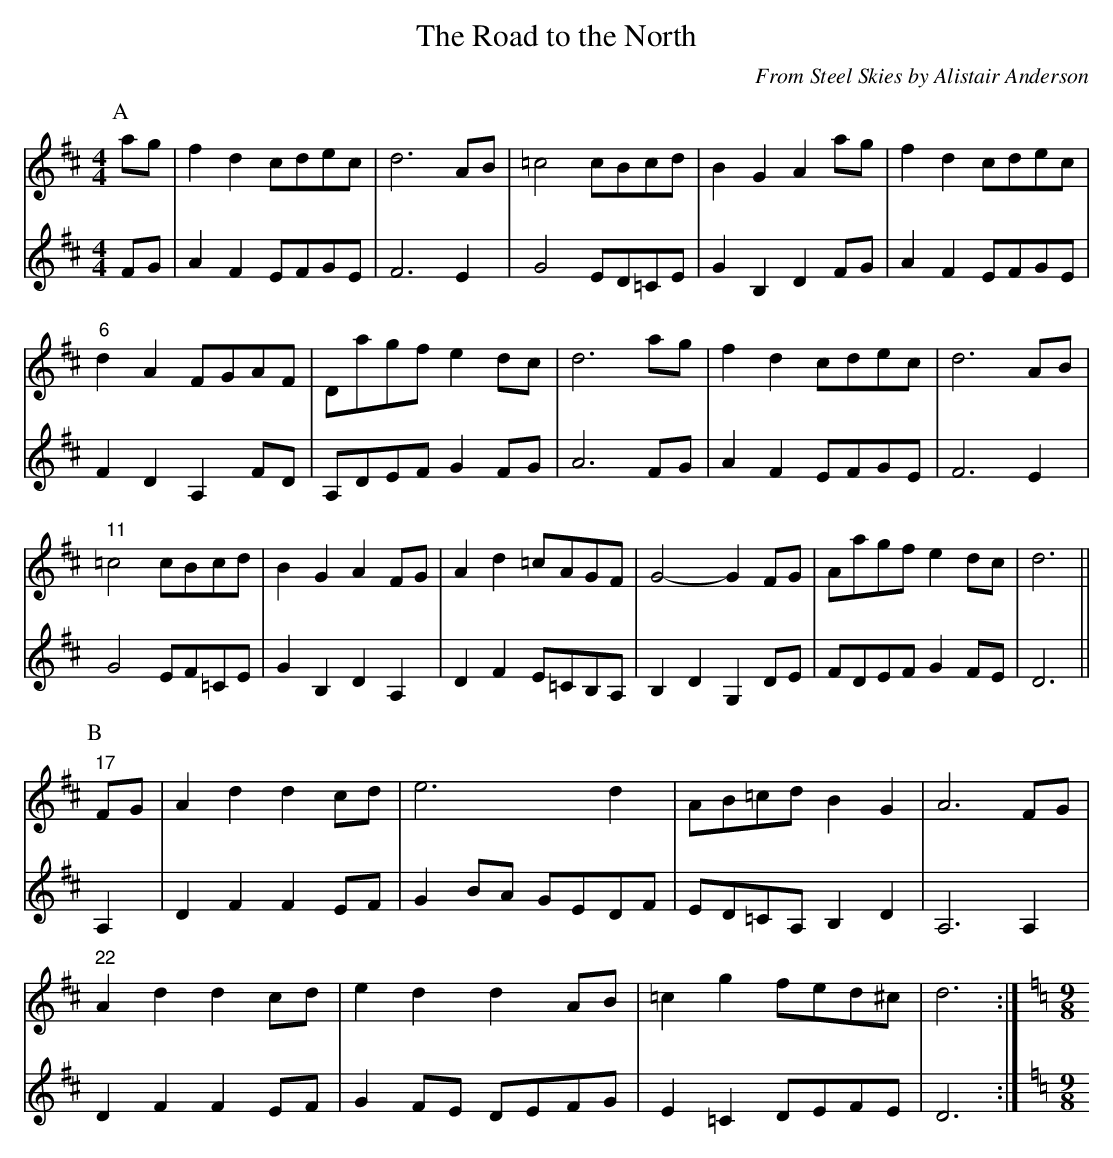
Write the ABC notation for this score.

X:1
T:Road to the North, The
C: From Steel Skies by Alistair Anderson
M:4/4
L:1/8
K:D major
P:A
V:1
ag| f2 d2 cdec | d6 AB | =c4 cBcd | B2 G2 A2 ag | f2 d2 cdec |
V:2
FG | A2 F2 EFGE | F6 E2 | G4 ED=CE | G2 B,2 D2 FG | A2 F2 EFGE |
V:1
"6"d2 A2 FGAF | Dagf e2 dc | d6 ag | f2 d2 cdec | d6 AB |
V:2
F2 D2 A,2 FD | A,DEF G2 FG | A6 FG | A2 F2 EFGE | F6  E2 |
V:1
"11"=c4 cBcd | B2 G2 A2FG |A2 d2 =cAGF | G4- G2 FG | Aagf e2 dc | d6 ||
V:2
G4 EF=CE | G2 B,2 D2 A,2 | D2 F2 E=CB,A, | B,2 D2 G,2 DE | FDEF G2 FE | D6 ||
P:B
V:1
"17"FG | A2 d2 d2 cd | e6 d2 | AB=cd B2 G2 | A6 FG |
V:2
A,2 | D2 F2 F2 EF | G2 BA GEDF | ED=CA, B,2 D2 | A,6 A,2 |
V:1
"22"A2 d2 d2 cd | e2 d2 d2 AB | =c2 g2 fed^c | d6 :|[K:C][M:9/8]
V:2
D2 F2 F2 EF | G2 FE DEFG | E2 =C2 DEFE | D6 :|[K:C][M:9/8]
